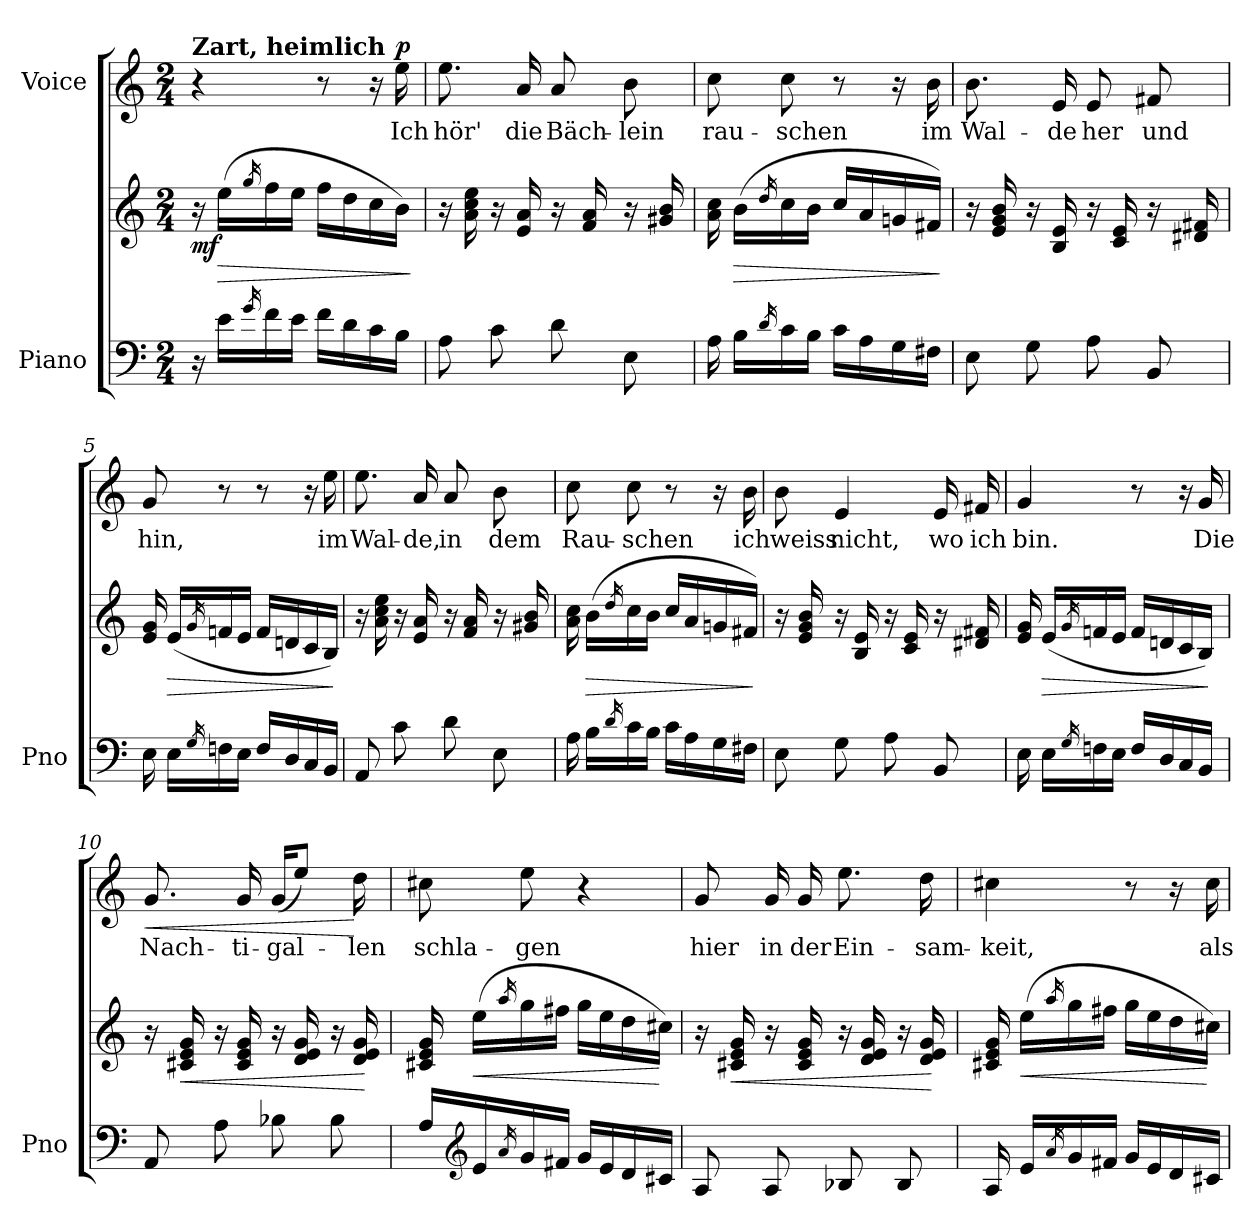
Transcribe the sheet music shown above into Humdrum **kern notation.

**kern	**kern	**dynam	**kern	**text	**dynam
*part2	*part2	*part2	*part1	*part1	*part1
*staff3	*staff2	*staff2/3	*staff1	*staff1	*staff1
*I"Piano	*	*	*I"Voice	*	*
*I'Pno	*	*	*	*	*
*clefF4	*clefG2	*	*clefG2	*	*
*k[]	*k[]	*	*k[]	*	*
*M2/4	*M2/4	*	*M2/4	*	*
=1	=1	=1	=1	=1	=1
!	!	!	!LO:TX:a:B:t=Zart, heimlich	!	!
!	!	!LO:DY:b	!	!	!
16r	16r	mf	4r	.	.
!	!	!LO:HP:b	!	!	!
16e\LL	(16ee\LL	>	.	.	.
16qg/	16qgg/	.	.	.	.
16f\	16ff\	.	.	.	.
16e\JJ	16ee\JJ	.	.	.	.
16f\LL	16ff\LL	.	8r	.	.
16d\	16dd\	.	.	.	.
16c\	16cc\	.	16r	.	.
!	!	!	!	!LO:LY:b	!LO:DY:b
16B\JJ	16b\JJ)	.	16ee\	Ich	p
.	.	]	.	.	.
=2	=2	=2	=2	=2	=2
!	!	!	!	!LO:LY:b	!
8A\	16r	.	8.ee\	hör'	.
.	16a\ 16cc\ 16ee\	.	.	.	.
8c\	16r	.	.	.	.
!	!	!	!	!LO:LY:b	!
.	16e/ 16a/	.	16a/	die	.
!	!	!	!	!LO:LY:b	!
8d\	16r	.	8a/	Bäch-	.
.	16f/ 16a/	.	.	.	.
!	!	!	!	!LO:LY:b	!
8E\	16r	.	8b\	-lein	.
.	16g#X/ 16b/	.	.	.	.
=3	=3	=3	=3	=3	=3
!	!	!	!	!LO:LY:b	!
16A\	16a\ 16cc\	.	8cc\	rau-	.
!	!	!LO:HP:b	!	!	!
16B\LL	(16b\LL	>	.	.	.
16qd/	16qdd/	.	.	.	.
!	!	!	!	!LO:LY:b	!
16c\	16cc\	.	8cc\	-schen	.
16B\JJ	16b\JJ	.	.	.	.
16c\LL	16cc/LL	.	8r	.	.
16A\	16a/	.	.	.	.
16G\	16gn/	.	16r	.	.
!	!	!	!	!LO:LY:b	!
16F#X\JJ	16f#X/JJ)	.	16b\	im	.
.	.	]	.	.	.
=4	=4	=4	=4	=4	=4
!	!	!	!	!LO:LY:b	!
8E\	16r	.	8.b\	Wal-	.
.	16e/ 16g/ 16b/	.	.	.	.
8G\	16r	.	.	.	.
!	!	!	!	!LO:LY:b	!
.	16B/ 16e/	.	16e/	-de	.
!	!	!	!	!LO:LY:b	!
8A\	16r	.	8e/	her	.
.	16c/ 16e/	.	.	.	.
!	!	!	!	!LO:LY:b	!
8BB/	16r	.	8f#X/	und	.
.	16d#X/ 16f#X/	.	.	.	.
!!LO:LB:g=z
=5	=5	=5	=5	=5	=5
!	!	!	!	!LO:LY:b	!
16E\	16e/ 16g/	.	8g/	hin,	.
!	!	!LO:HP:b	!	!	!
16E\LL	(16e/LL	>	.	.	.
16qG/	16qg/	.	.	.	.
16Fn\	16fn/	.	8r	.	.
16E\JJ	16e/JJ	.	.	.	.
16F/LL	16f/LL	.	8r	.	.
16D/	16dn/	.	.	.	.
16C/	16c/	.	16r	.	.
!	!	!	!	!LO:LY:b	!
16BB/JJ	16B/JJ)	.	16ee\	im	.
.	.	]	.	.	.
=6	=6	=6	=6	=6	=6
!	!	!	!	!LO:LY:b	!
8AA/	16r	.	8.ee\	Wal-	.
.	16a\ 16cc\ 16ee\	.	.	.	.
8c\	16r	.	.	.	.
!	!	!	!	!LO:LY:b	!
.	16e/ 16a/	.	16a/	-de,	.
!	!	!	!	!LO:LY:b	!
8d\	16r	.	8a/	in	.
.	16f/ 16a/	.	.	.	.
!	!	!	!	!LO:LY:b	!
8E\	16r	.	8b\	dem	.
.	16g#X/ 16b/	.	.	.	.
=7	=7	=7	=7	=7	=7
!	!	!	!	!LO:LY:b	!
16A\	16a\ 16cc\	.	8cc\	Rau-	.
!	!	!LO:HP:b	!	!	!
16B\LL	(16b\LL	>	.	.	.
16qd/	16qdd/	.	.	.	.
!	!	!	!	!LO:LY:b	!
16c\	16cc\	.	8cc\	-schen	.
16B\JJ	16b\JJ	.	.	.	.
16c\LL	16cc/LL	.	8r	.	.
16A\	16a/	.	.	.	.
16G\	16gn/	.	16r	.	.
!	!	!	!	!LO:LY:b	!
16F#X\JJ	16f#X/JJ)	.	16b\	ich	.
.	.	]	.	.	.
=8	=8	=8	=8	=8	=8
!	!	!	!	!LO:LY:b	!
8E\	16r	.	8b\	weiss	.
.	16e/ 16g/ 16b/	.	.	.	.
!	!	!	!	!LO:LY:b	!
8G\	16r	.	4e/	nicht,	.
.	16B/ 16e/	.	.	.	.
8A\	16r	.	.	.	.
.	16c/ 16e/	.	.	.	.
!	!	!	!	!LO:LY:b	!
8BB/	16r	.	16e/	wo	.
!	!	!	!	!LO:LY:b	!
.	16d#X/ 16f#X/	.	16f#X/	ich	.
!!LO:LB:g=z
=9	=9	=9	=9	=9	=9
!	!	!	!	!LO:LY:b	!
16E\	16e/ 16g/	.	4g/	bin.	.
!	!	!LO:HP:b	!	!	!
16E\LL	(16e/LL	>	.	.	.
16qG/	16qg/	.	.	.	.
16Fn\	16fn/	.	.	.	.
16E\JJ	16e/JJ	.	.	.	.
16F/LL	16f/LL	.	8r	.	.
16D/	16dn/	.	.	.	.
16C/	16c/	.	16r	.	.
!	!	!	!	!LO:LY:b	!
16BB/JJ	16B/JJ)	.	16g/	Die	.
.	.	]	.	.	.
!!LO:PB:g=z
=10	=10	=10	=10	=10	=10
!	!	!	!	!LO:LY:b	!LO:HP:b
8AA/	16r	.	8.g/	Nach-	<
!	!	!LO:HP:b	!	!	!
.	16c#X/ 16e/ 16g/	<	.	.	.
8A\	16r	.	.	.	.
!	!	!	!	!LO:LY:b	!
.	16c#/ 16e/ 16g/	.	16g/	-ti-	.
!	!	!	!	!LO:LY:b	!
8B-X\	16r	.	(16g/KL	-gal-	.
.	16d/ 16e/ 16g/	.	8ee/J)	.	.
8B-\	16r	.	.	.	.
!	!	!	!	!LO:LY:b	!
.	16d/ 16e/ 16g/	.	16dd\	-len	[
.	.	[	.	.	.
=11	=11	=11	=11	=11	=11
!	!	!	!	!LO:LY:b	!
16A/LL	16c#X/ 16e/ 16g/	.	8cc#X\	schla-	.
*clefG2	*	*	*	*	*
!	!	!LO:HP:b	!	!	!
16e/	(16ee\LL	<	.	.	.
16qa/	16qaa/	.	.	.	.
!	!	!	!	!LO:LY:b	!
16g/	16gg\	.	8ee\	-gen	.
16f#X/JJ	16ff#X\JJ	.	.	.	.
16g/LL	16gg\LL	.	4r	.	.
16e/	16ee\	.	.	.	.
16d/	16dd\	.	.	.	.
16c#X/JJ	16cc#X\JJ)	[	.	.	.
=12	=12	=12	=12	=12	=12
!	!	!	!	!LO:LY:b	!
8A/	16r	.	8g/	hier	.
!	!	!LO:HP:b	!	!	!
.	16c#X/ 16e/ 16g/	<	.	.	.
!	!	!	!	!LO:LY:b	!
8A/	16r	.	16g/	in	.
!	!	!	!	!LO:LY:b	!
.	16c#/ 16e/ 16g/	.	16g/	der	.
!	!	!	!	!LO:LY:b	!
8B-X/	16r	.	8.ee\	Ein-	.
.	16d/ 16e/ 16g/	.	.	.	.
8B-/	16r	.	.	.	.
!	!	!	!	!LO:LY:b	!
.	16d/ 16e/ 16g/	.	16dd\	-sam-	.
.	.	[	.	.	.
=13	=13	=13	=13	=13	=13
!	!	!	!	!LO:LY:b	!
16A/	16c#X/ 16e/ 16g/	.	4cc#X\	-keit,	.
!	!	!LO:HP:b	!	!	!
16e/LL	(16ee\LL	<	.	.	.
16qa/	16qaa/	.	.	.	.
16g/	16gg\	.	.	.	.
16f#X/JJ	16ff#X\JJ	.	.	.	.
16g/LL	16gg\LL	.	8r	.	.
16e/	16ee\	.	.	.	.
16d/	16dd\	.	16r	.	.
!	!	!	!	!LO:LY:b	!
16c#X/JJ	16cc#X\JJ)	[	16cc#\	als	.
=	=	=	=	=	=
*-	*-	*-	*-	*-	*-
